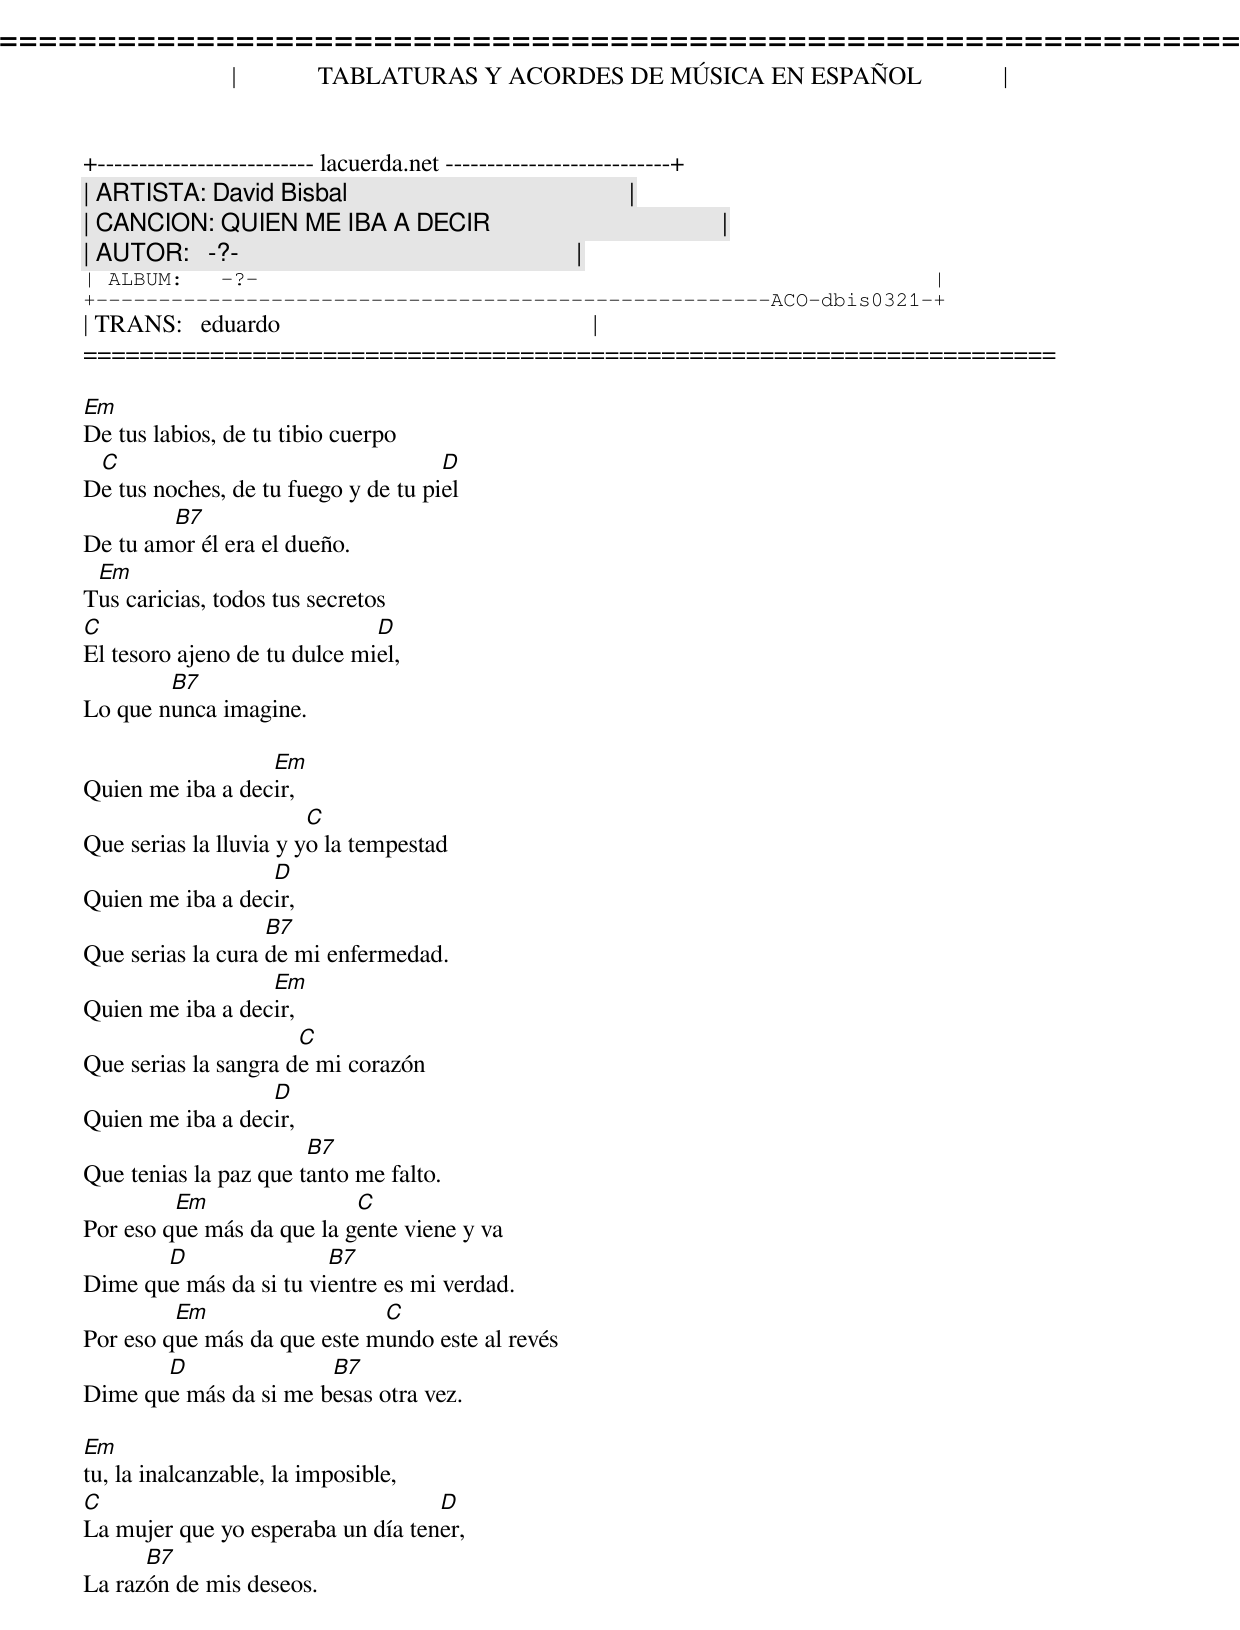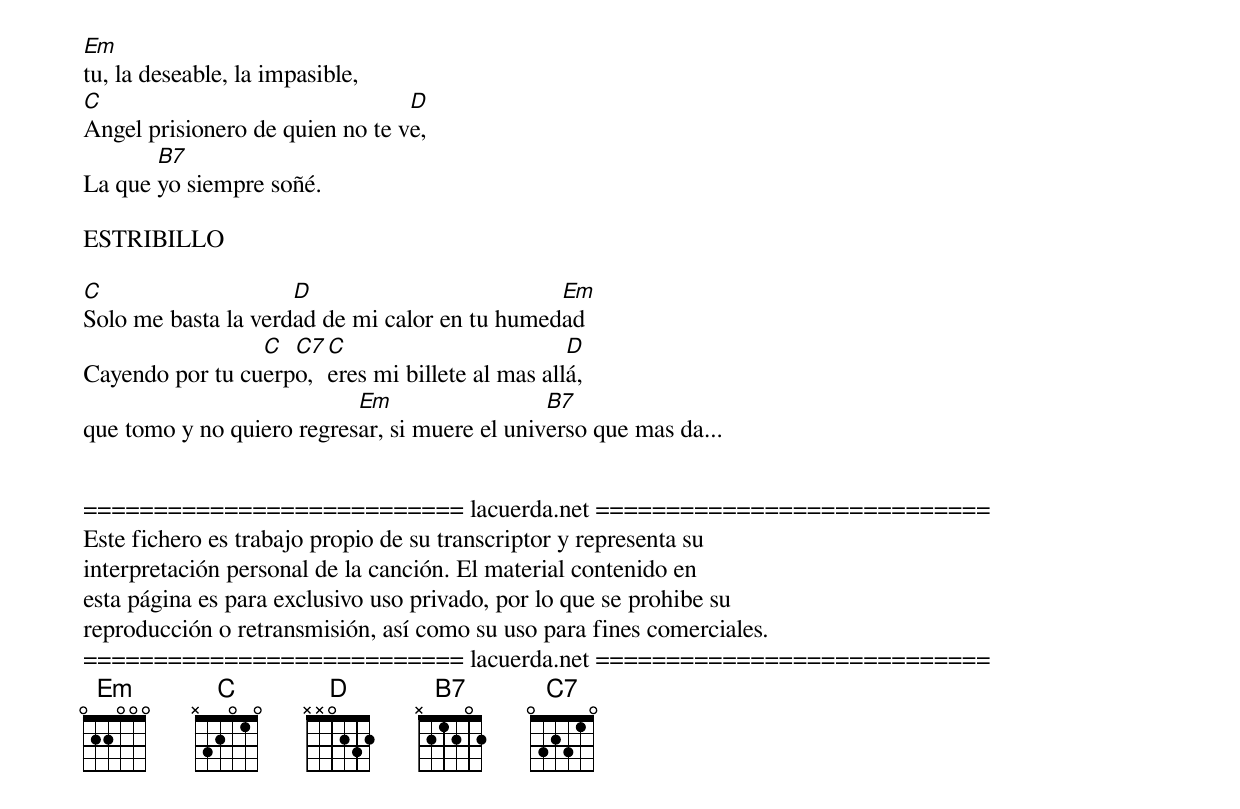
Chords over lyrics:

=====================================================================
|             TABLATURAS Y ACORDES DE MÚSICA EN ESPAÑOL             |
+-------------------------- lacuerda.net ---------------------------+
| ARTISTA: David Bisbal                                             |
| CANCION: QUIEN ME IBA A DECIR                                     |
| AUTOR:   -?-                                                      |
| ALBUM:   -?-                                                      |
+------------------------------------------------------ACO-dbis0321-+
| TRANS:   eduardo                                                  |
=====================================================================

Em
De tus labios, de tu tibio cuerpo
 C                                   D
De tus noches, de tu fuego y de tu piel
        B7
De tu amor él era el dueño.
 Em
Tus caricias, todos tus secretos
C                             D
El tesoro ajeno de tu dulce miel,
        B7
Lo que nunca imagine.

                  Em
Quien me iba a decir,
                        C
Que serias la lluvia y yo la tempestad
                  D
Quien me iba a decir,
                   B7
Que serias la cura de mi enfermedad.
                  Em
Quien me iba a decir,
                      C
Que serias la sangra de mi corazón
                  D
Quien me iba a decir,
                       B7
Que tenias la paz que tanto me falto.
         Em                C
Por eso que más da que la gente viene y va
       D                B7
Dime que más da si tu vientre es mi verdad.
         Em                  C
Por eso que más da que este mundo este al revés
       D               B7
Dime que más da si me besas otra vez.

Em
tu, la inalcanzable, la imposible,
C                                  D
La mujer que yo esperaba un día tener,
      B7
La razón de mis deseos.
Em
tu, la deseable, la impasible,
C                                D
Angel prisionero de quien no te ve,
       B7
La que yo siempre soñé.

ESTRIBILLO

C                    D                         Em
Solo me basta la verdad de mi calor en tu humedad
                 C  C7 C                         D
Cayendo por tu cuerpo, eres mi billete al mas allá,
                           Em                  B7
que tomo y no quiero regresar, si muere el universo que mas da...


=========================== lacuerda.net ============================
Este fichero es trabajo propio de su transcriptor y representa su
interpretación personal de la canción. El material contenido en
esta página es para exclusivo uso privado, por lo que se prohibe su
reproducción o retransmisión, así como su uso para fines comerciales.
=========================== lacuerda.net ============================
